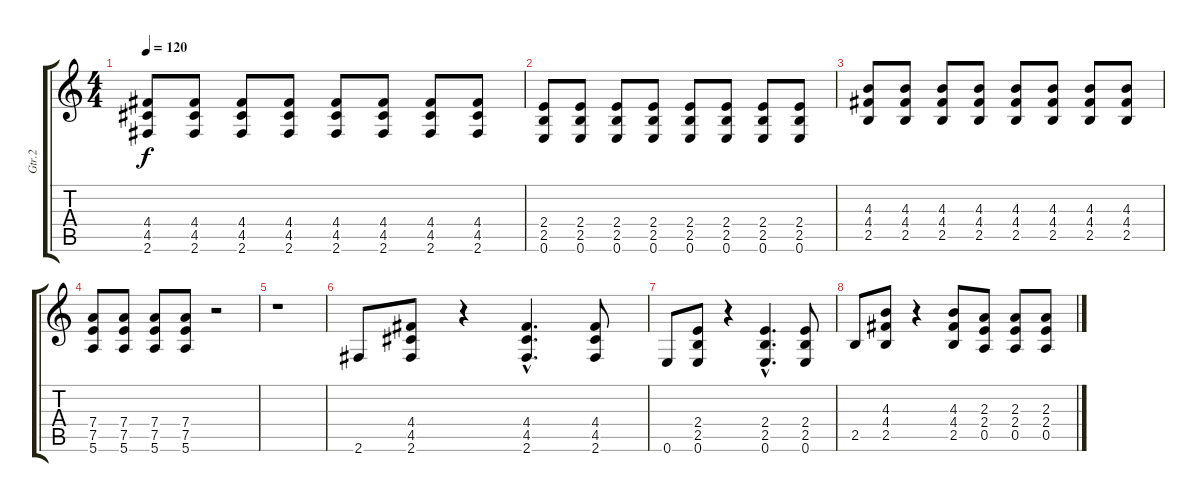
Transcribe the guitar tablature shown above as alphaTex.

\track ("Gtr.2" "Gtr.2") {instrument overdrivenguitar}
\staff {score tabs}
\tuning (E4 B3 G3 D3 A2 E2) {hide}
\ts (4 4)
\tempo 120
\clef g2
\ks c
(4.4 4.5 2.6).8{dy f} (4.4 4.5 2.6).8 (4.4 4.5 2.6).8 (4.4 4.5 2.6).8 (4.4 4.5 2.6).8 (4.4 4.5 2.6).8 (4.4 4.5 2.6).8 (4.4 4.5 2.6).8 |
(2.4 2.5 0.6).8 (2.4 2.5 0.6).8 (2.4 2.5 0.6).8 (2.4 2.5 0.6).8 (2.4 2.5 0.6).8 (2.4 2.5 0.6).8 (2.4 2.5 0.6).8 (2.4 2.5 0.6).8 |
(4.3 4.4 2.5).8 (4.3 4.4 2.5).8 (4.3 4.4 2.5).8 (4.3 4.4 2.5).8 (4.3 4.4 2.5).8 (4.3 4.4 2.5).8 (4.3 4.4 2.5).8 (4.3 4.4 2.5).8 |
(7.4 7.5 5.6).8 (7.4 7.5 5.6).8 (7.4 7.5 5.6).8 (7.4 7.5 5.6).8 r.2 |
r.1 |
2.6.8 (4.4 4.5 2.6).8 r.4 (4.4{hac} 4.5{hac} 2.6{hac}).4{d} (4.4 4.5 2.6).8 |
0.6.8 (2.4 2.5 0.6).8 r.4 (2.4{hac} 2.5{hac} 0.6{hac}).4{d} (2.4 2.5 0.6).8 |
2.5.8 (4.3 4.4 2.5).8 r.4 (4.3 4.4 2.5).8 (2.3 2.4 0.5).8 (2.3 2.4 0.5).8 (2.3 2.4 0.5).8
